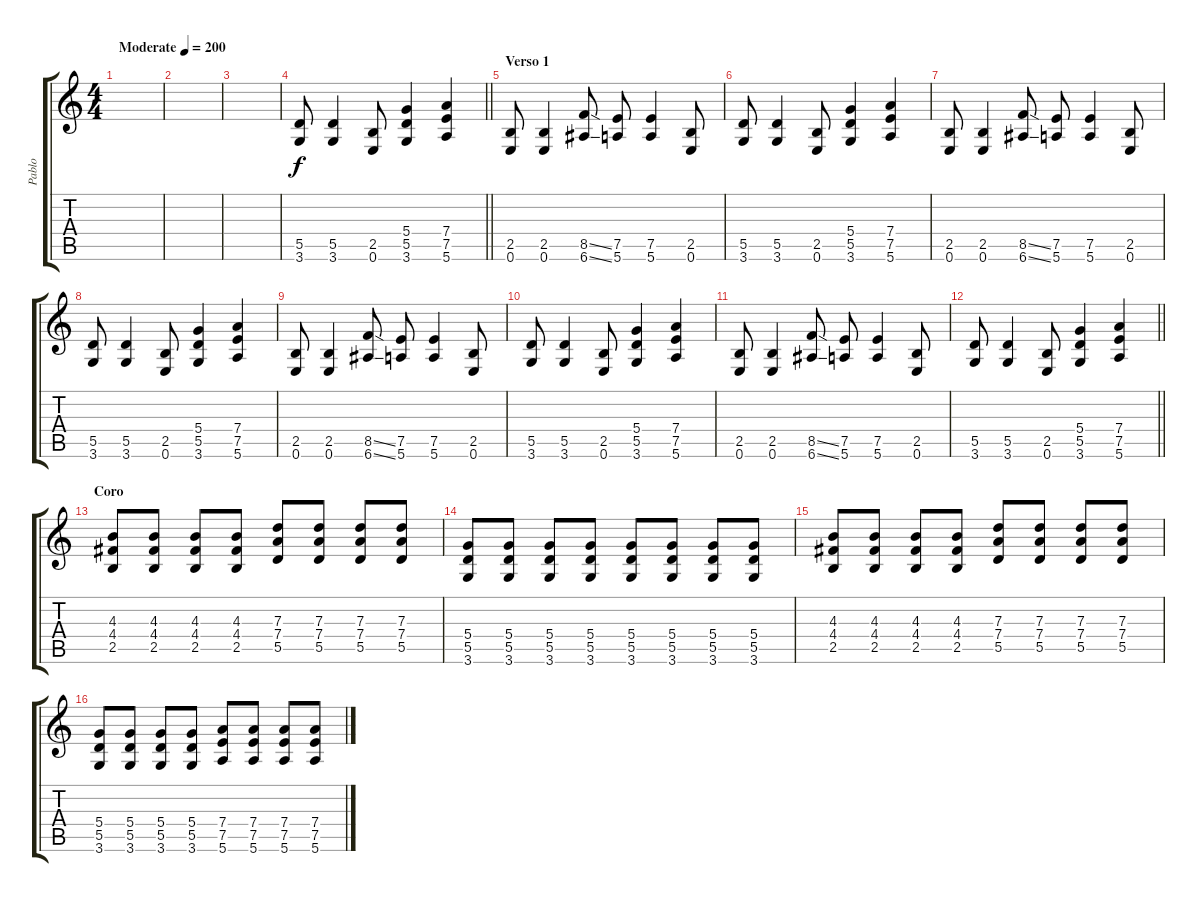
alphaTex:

\track ("Pablo" "Pablo") {instrument distortionguitar}
\staff {score tabs}
\tuning (E4 B3 G3 D3 A2 E2) {hide}
\ts (4 4)
\tempo (200 "Moderate")
\clef g2
\ks c
|
|
|
\barLineRight lightlight
(5.5 3.6).8 (5.5 3.6).4 (2.5 0.6).8 (5.4 5.5 3.6).4 (7.4 7.5 5.6).4 |
\section ("" "Verso 1")
(2.5 0.6).8 (2.5 0.6).4 (8.5{ss} 6.6{ss}).8 (7.5 5.6).8 (7.5 5.6).4 (2.5 0.6).8 |
(5.5 3.6).8 (5.5 3.6).4 (2.5 0.6).8 (5.4 5.5 3.6).4 (7.4 7.5 5.6).4 |
(2.5 0.6).8 (2.5 0.6).4 (8.5{ss} 6.6{ss}).8 (7.5 5.6).8 (7.5 5.6).4 (2.5 0.6).8 |
(5.5 3.6).8 (5.5 3.6).4 (2.5 0.6).8 (5.4 5.5 3.6).4 (7.4 7.5 5.6).4 |
(2.5 0.6).8 (2.5 0.6).4 (8.5{ss} 6.6{ss}).8 (7.5 5.6).8 (7.5 5.6).4 (2.5 0.6).8 |
(5.5 3.6).8 (5.5 3.6).4 (2.5 0.6).8 (5.4 5.5 3.6).4 (7.4 7.5 5.6).4 |
(2.5 0.6).8 (2.5 0.6).4 (8.5{ss} 6.6{ss}).8 (7.5 5.6).8 (7.5 5.6).4 (2.5 0.6).8 |
\barLineRight lightlight
(5.5 3.6).8 (5.5 3.6).4 (2.5 0.6).8 (5.4 5.5 3.6).4 (7.4 7.5 5.6).4 |
\section ("" "Coro")
(4.3 4.4 2.5).8 (4.3 4.4 2.5).8 (4.3 4.4 2.5).8 (4.3 4.4 2.5).8 (7.3 7.4 5.5).8 (7.3 7.4 5.5).8 (7.3 7.4 5.5).8 (7.3 7.4 5.5).8 |
(5.4 5.5 3.6).8 (5.4 5.5 3.6).8 (5.4 5.5 3.6).8 (5.4 5.5 3.6).8 (5.4 5.5 3.6).8 (5.4 5.5 3.6).8 (5.4 5.5 3.6).8 (5.4 5.5 3.6).8 |
(4.3 4.4 2.5).8 (4.3 4.4 2.5).8 (4.3 4.4 2.5).8 (4.3 4.4 2.5).8 (7.3 7.4 5.5).8 (7.3 7.4 5.5).8 (7.3 7.4 5.5).8 (7.3 7.4 5.5).8 |
(5.4 5.5 3.6).8 (5.4 5.5 3.6).8 (5.4 5.5 3.6).8 (5.4 5.5 3.6).8 (7.4 7.5 5.6).8 (7.4 7.5 5.6).8 (7.4 7.5 5.6).8 (7.4 7.5 5.6).8
